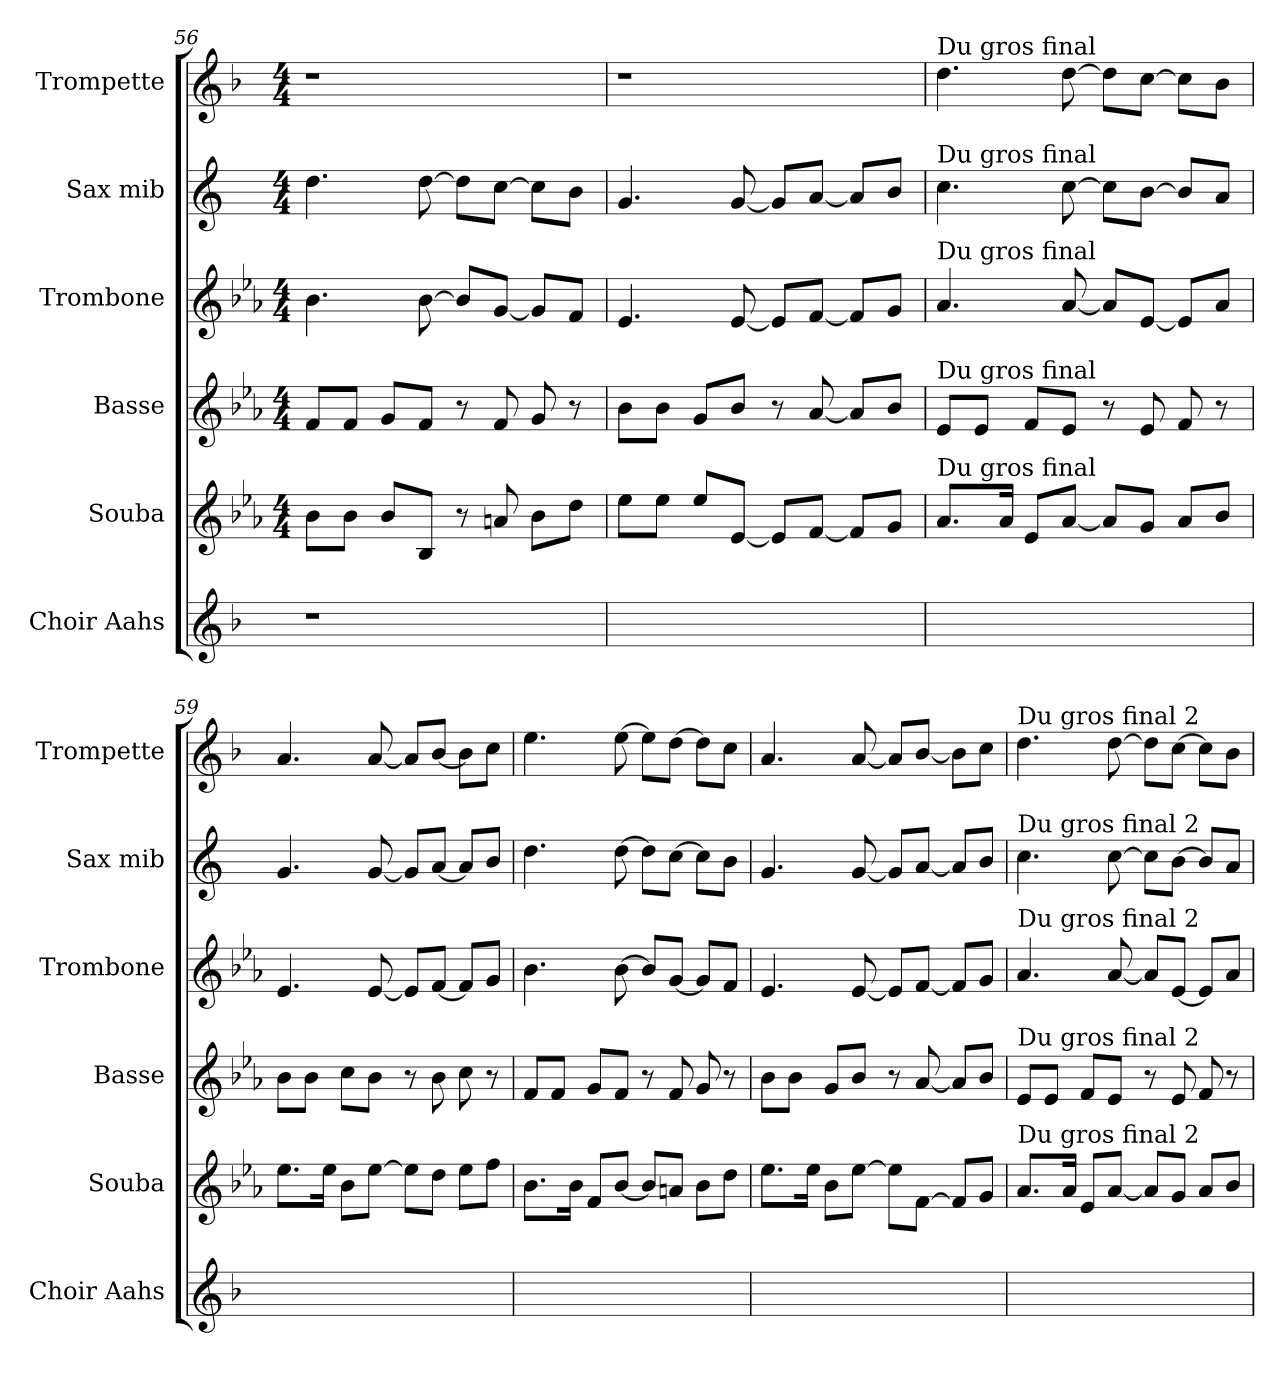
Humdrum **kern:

**kern	**kern	**kern	**kern	**kern	**kern
*part6	*part5	*part4	*part3	*part2	*part1
*staff6	*staff5	*staff4	*staff3	*staff2	*staff1
*I"Choir Aahs	*I"Souba	*I"Basse	*I"Trombone	*I"Sax mib	*I"Trompette
*I'Choir Aahs	*I'Souba	*I'Basse	*I'Trombone	*I'Sax mib	*I'Trompette
*clefG2	*clefG2	*clefG2	*clefG2	*clefG2	*clefG2
*ITrd1c2	*ITrd15c26	*ITrd8c14	*ITrd8c14	*ITrd5c9	*ITrd1c2
*k[b-e-a-]	*k[b-e-a-]	*k[b-e-a-]	*k[b-e-a-]	*k[b-e-a-]	*k[b-e-a-]
*	*M4/4	*M4/4	*M4/4	*M4/4	*M4/4
=56	=56	=56	=56	=56	=56
1r	8BB-L	8FL	4.B-	4.f	1r
.	8BB-J	8FJ	.	.	.
.	8BB-L	8GL	.	.	.
.	8BBB-J	8FJ	[8B-	[8f	.
.	8r	8r	8B-L]	8fL]	.
.	8AAn	8F	[8GJ	[8e-J	.
.	8BB-L	8G	8GL]	8e-L]	.
.	8DJ	8r	8FJ	8dJ	.
=57	=57	=57	=57	=57	=57
4ryy	8E-L	8B-L	4.E-	4.B-	1r
.	8E-J	8B-J	.	.	.
2.ryy	8E-L	8GL	.	.	.
.	[8EE-J	8B-J	[8E-	[8B-	.
.	8EE-L]	8r	8E-L]	8B-L]	.
.	[8FFJ	[8A-	[8FJ	[8cJ	.
.	8FFL]	8A-L]	8FL]	8cL]	.
.	8GGJ	8B-J	8GJ	8dJ	.
=58	=58	=58	=58	=58	=58
!	!	!	!	!	!LO:TX:t=Du gros final
!	!	!	!	!LO:TX:t=Du gros final	!
!	!	!	!LO:TX:t=Du gros final	!	!
!	!	!LO:TX:t=Du gros final	!	!	!
!	!LO:TX:t=Du gros final	!	!	!	!
4ryy	8.AA-L	8E-L	4.A-	4.e-	4.cc
.	.	8E-J	.	.	.
.	16AA-Jk	.	.	.	.
2.ryy	8EE-L	8FL	.	.	.
.	[8AA-J	8E-J	[8A-	[8e-	[8cc
.	8AA-L]	8r	8A-L]	8e-L]	8ccL]
.	8GGJ	8E-	[8E-J	[8dJ	[8b-J
.	8AA-L	8F	8E-L]	8dL]	8b-L]
.	8BB-J	8r	8A-J	8cJ	8a-J
=59	=59	=59	=59	=59	=59
4ryy	8.E-L	8B-L	4.E-	4.B-	4.g
.	.	8B-J	.	.	.
.	16E-Jk	.	.	.	.
2.ryy	8BB-L	8cL	.	.	.
.	[8E-J	8B-J	[8E-	[8B-	[8g
.	8E-L]	8r	8E-L]	8B-L]	8gL]
.	8DJ	8B-	[8FJ	[8cJ	[8a-J
.	8E-L	8c	8FL]	8cL]	8a-L]
.	8FJ	8r	8GJ	8dJ	8b-J
=60	=60	=60	=60	=60	=60
4ryy	8.BB-L	8FL	4.B-	4.f	4.dd
.	.	8FJ	.	.	.
.	16BB-Jk	.	.	.	.
2.ryy	8FFL	8GL	.	.	.
.	[8BB-J	8FJ	[8B-	[8f	[8dd
.	8BB-L]	8r	8B-L]	8fL]	8ddL]
.	8AAnJ	8F	[8GJ	[8e-J	[8ccJ
.	8BB-L	8G	8GL]	8e-L]	8ccL]
.	8DJ	8r	8FJ	8dJ	8b-J
=61	=61	=61	=61	=61	=61
4ryy	8.E-L	8B-L	4.E-	4.B-	4.g
.	.	8B-J	.	.	.
.	16E-Jk	.	.	.	.
2.ryy	8BB-L	8GL	.	.	.
.	[8E-J	8B-J	[8E-	[8B-	[8g
.	8E-L]	8r	8E-L]	8B-L]	8gL]
.	[8FFJ	[8A-	[8FJ	[8cJ	[8a-J
.	8FFL]	8A-L]	8FL]	8cL]	8a-L]
.	8GGJ	8B-J	8GJ	8dJ	8b-J
=62	=62	=62	=62	=62	=62
!	!	!	!	!	!LO:TX:t=Du gros final 2
!	!	!	!	!LO:TX:t=Du gros final 2	!
!	!	!	!LO:TX:t=Du gros final 2	!	!
!	!	!LO:TX:t=Du gros final 2	!	!	!
!	!LO:TX:t=Du gros final 2	!	!	!	!
4ryy	8.AA-L	8E-L	4.A-	4.e-	4.cc
.	.	8E-J	.	.	.
.	16AA-Jk	.	.	.	.
2.ryy	8EE-L	8FL	.	.	.
.	[8AA-J	8E-J	[8A-	[8e-	[8cc
.	8AA-L]	8r	8A-L]	8e-L]	8ccL]
.	8GGJ	8E-	[8E-J	[8dJ	[8b-J
.	8AA-L	8F	8E-L]	8dL]	8b-L]
.	8BB-J	8r	8A-J	8cJ	8a-J
=	=	=	=	=	=
*-	*-	*-	*-	*-	*-
